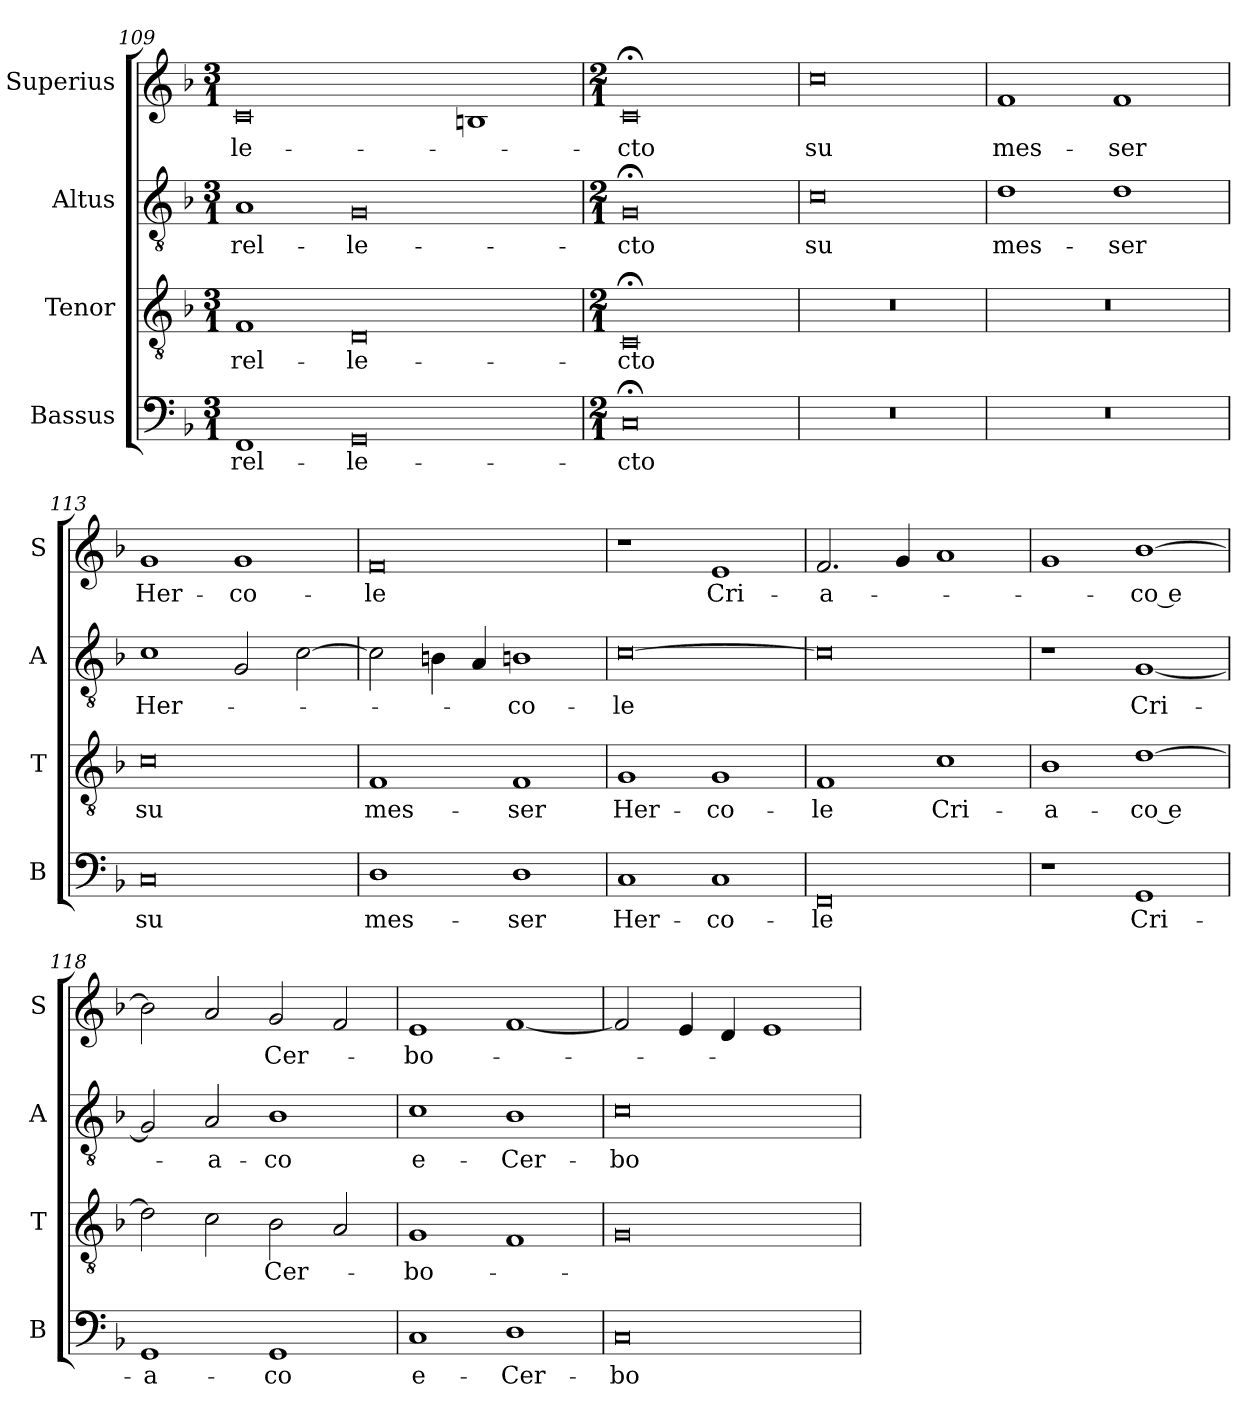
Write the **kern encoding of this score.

**kern	**text	**kern	**text	**kern	**text	**kern	**text
*part4	*part4	*part3	*part3	*part2	*part2	*part1	*part1
*staff4	*staff4	*staff3	*staff3	*staff2	*staff2	*staff1	*staff1
*I"Bassus	*	*I"Tenor	*	*I"Altus	*	*I"Superius	*
*I'B	*	*I'T	*	*I'A	*	*I'S	*
*clefF4	*	*clefGv2	*	*clefGv2	*	*clefG2	*
*k[b-]	*	*k[b-]	*	*k[b-]	*	*k[b-]	*
*M3/1	*	*M3/1	*	*M3/1	*	*M3/1	*
=109	=109	=109	=109	=109	=109	=109	=109
1FF	-rel-	1F	-rel-	1A	-rel-	0c	-le-
0GG	-le-	0D	-le-	0G	-le-	.	.
.	.	.	.	.	.	1Bn	.
=110	=110	=110	=110	=110	=110	=110	=110
*M2/1	*	*M2/1	*	*M2/1	*	*M2/1	*
0C;<	-cto	0C;<	-cto	0G;<	-cto	0c;<	-cto
=111	=111	=111	=111	=111	=111	=111	=111
0r	.	0r	.	0c	su	0cc	su
=112	=112	=112	=112	=112	=112	=112	=112
0r	.	0r	.	1d	mes-	1f	mes-
.	.	.	.	1d	-ser	1f	-ser
=113	=113	=113	=113	=113	=113	=113	=113
0C	su	0c	su	1c	Her-	1g	Her-
.	.	.	.	2G	.	1g	-co-
.	.	.	.	[2c	.	.	.
=114	=114	=114	=114	=114	=114	=114	=114
1D	mes-	1F	mes-	2c]	.	0f	-le
.	.	.	.	4Bn	.	.	.
.	.	.	.	4A	.	.	.
1D	-ser	1F	-ser	1Bn	-co-	.	.
=115	=115	=115	=115	=115	=115	=115	=115
1C	-Her-	1G	Her-	[0c	-le	1r	.
1C	-co-	1G	-co-	.	.	1e	Cri-
=116	=116	=116	=116	=116	=116	=116	=116
0FF	-le	1F	-le	0c]	.	2.f	-a-
.	.	.	.	.	.	4g	.
.	.	1c	Cri-	.	.	1a	.
=117	=117	=117	=117	=117	=117	=117	=117
1r	.	1B-	-a-	1r	.	1g	.
1GG	Cri-	[1d	-co e	[1G	Cri-	[1b-	-co e
=118	=118	=118	=118	=118	=118	=118	=118
1GG	-a-	2d]	.	2G]	.	2b-]	.
.	.	2c	.	2A	-a-	2a	.
1GG	-co	2B-	Cer-	1B-	-co	2g	Cer-
.	.	2A	.	.	.	2f	.
=119	=119	=119	=119	=119	=119	=119	=119
1C	e-	1G	-bo-	1c	e-	1e	-bo-
1D	-Cer-	1F	.	1B-	-Cer-	[1f	.
=120	=120	=120	=120	=120	=120	=120	=120
0C	-bo-	0G	.	0c	-bo-	2f]	.
.	.	.	.	.	.	4e	.
.	.	.	.	.	.	4d	.
.	.	.	.	.	.	1e	.
=	=	=	=	=	=	=	=
*-	*-	*-	*-	*-	*-	*-	*-
